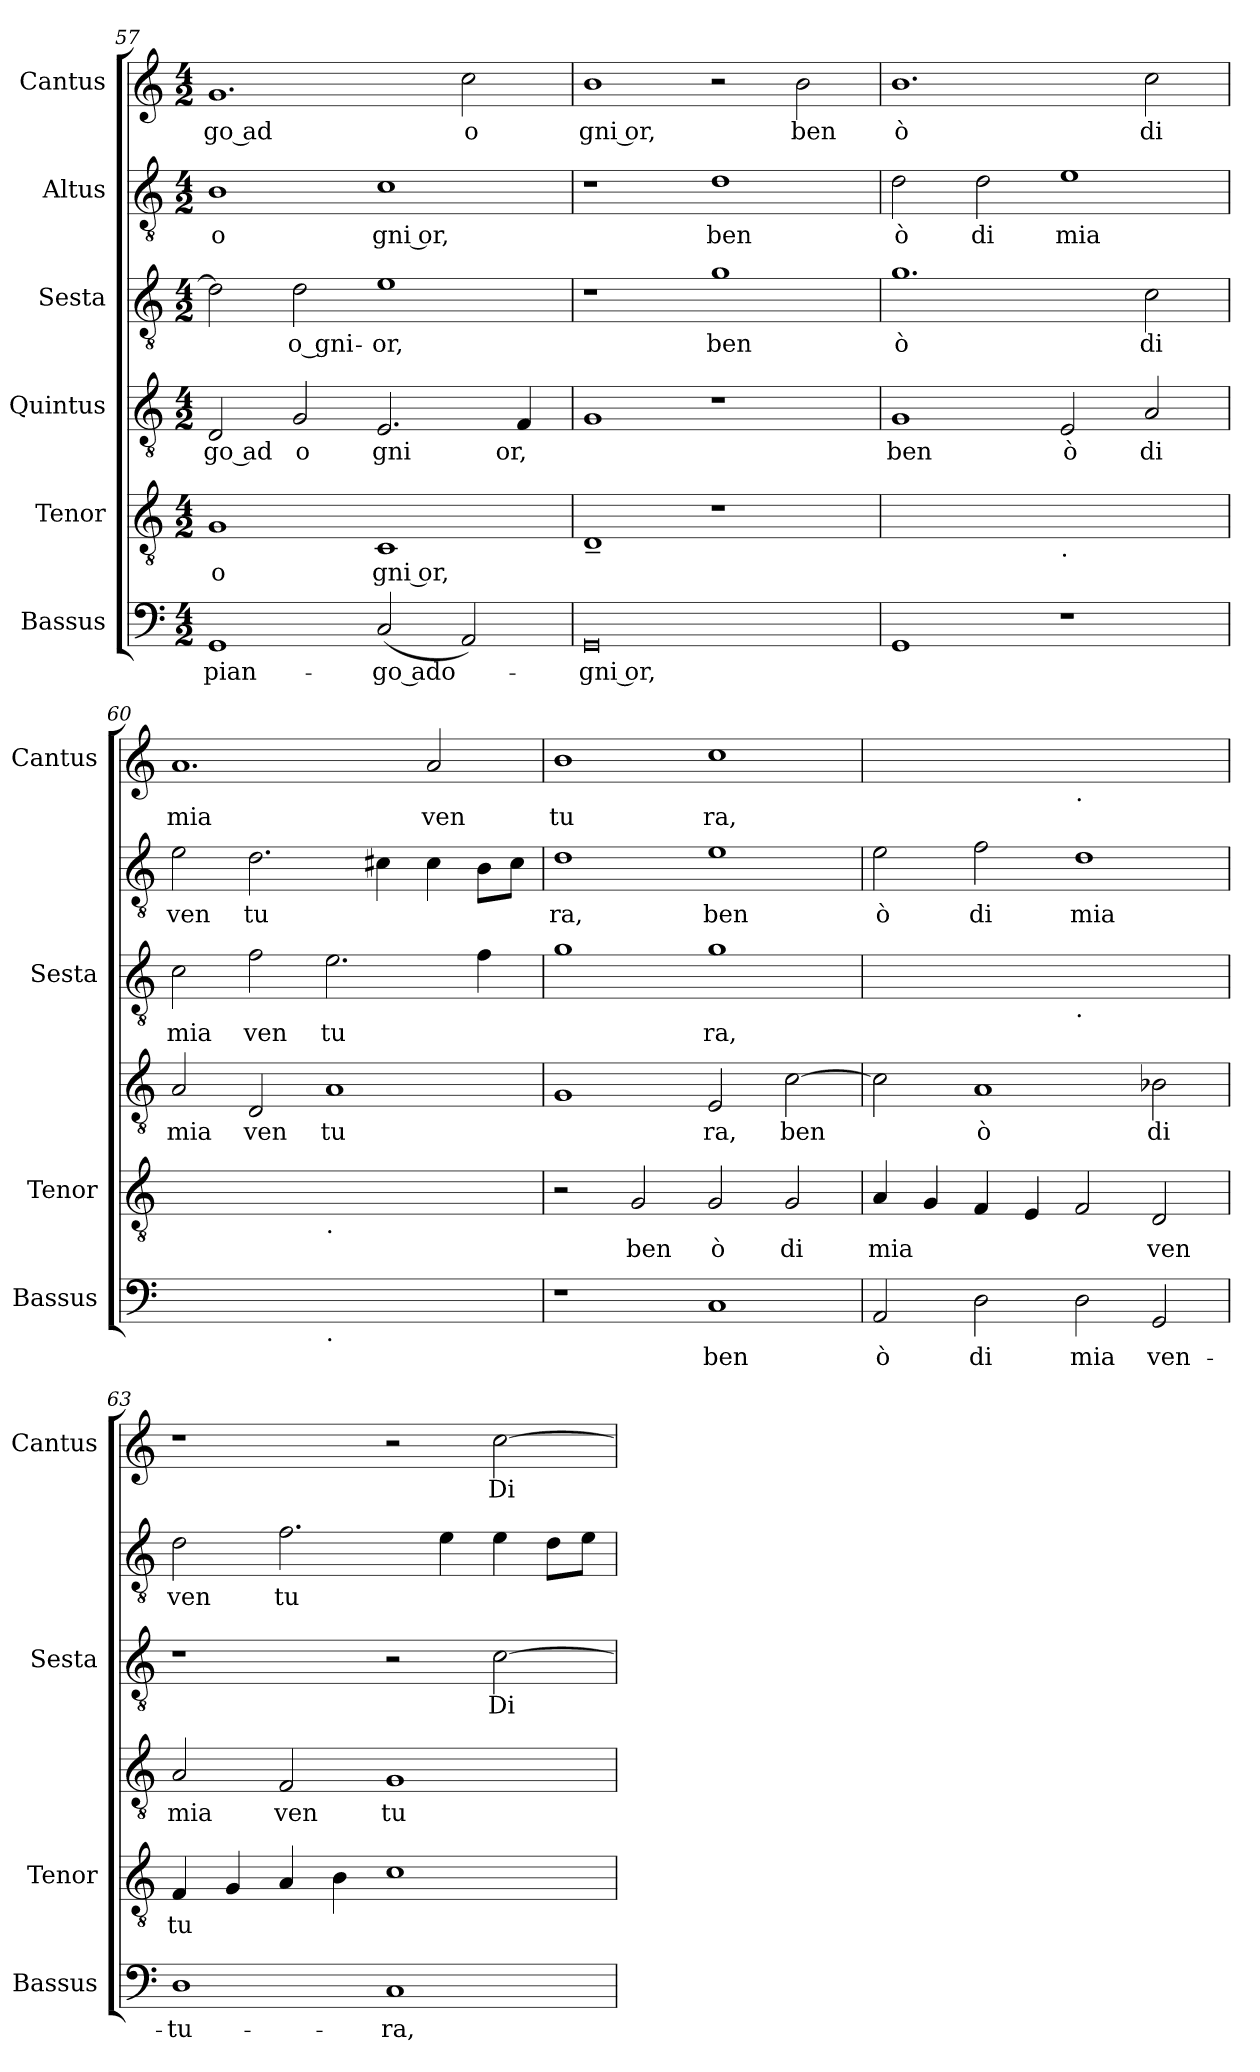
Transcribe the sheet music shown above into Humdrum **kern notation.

**kern	**text	**kern	**text	**kern	**text	**kern	**text	**kern	**text	**kern	**text
*part6	*part6	*part5	*part5	*part4	*part4	*part3	*part3	*part2	*part2	*part1	*part1
*staff6	*staff6	*staff5	*staff5	*staff4	*staff4	*staff3	*staff3	*staff2	*staff2	*staff1	*staff1
*I"Bassus	*	*I"Tenor	*	*I"Quintus	*	*I"Sesta	*	*I"Altus	*	*I"Cantus	*
*I'Bassus	*	*I'Tenor	*	*	*	*I'Sesta	*	*	*	*I'Cantus	*
*clefF4	*	*clefGv2	*	*clefGv2	*	*clefGv2	*	*clefGv2	*	*clefG2	*
*k[]	*	*k[]	*	*k[]	*	*k[]	*	*k[]	*	*k[]	*
*M4/2	*	*M4/2	*	*M4/2	*	*M4/2	*	*M4/2	*	*M4/2	*
=57	=57	=57	=57	=57	=57	=57	=57	=57	=57	=57	=57
1GG	pian-	1G	o	2D/	go ad	2d\]	.	1B	o	1.g	go ad
.	.	.	.	2G/	o	2d\	o gni-	.	.	.	.
(>2C/	-go ado-	1C	gni or,	2.E/	gni	1e	-or,	1c	gni or,	.	.
2AA/)	.	.	.	.	.	.	.	.	.	2cc\	o
.	.	.	.	4F/	or,	.	.	.	.	.	.
=58	=58	=58	=58	=58	=58	=58	=58	=58	=58	=58	=58
0GG	-gni or,	1D~	.	1G	.	1r	.	1r	.	1b	gni or,
.	.	1r	.	1r	.	1g	ben	1d	ben	2r	.
.	.	.	.	.	.	.	.	.	.	2b\	ben
=59	=59	=59	=59	=59	=59	=59	=59	=59	=59	=59	=59
*	*	*^	*	*	*	*	*	*	*	*	*
1GG	.	0ryy	1ryy	.	1G	ben	1.g	ò	2d\	ò	1.b	ò
.	.	.	.	.	.	.	.	.	2d\	di	.	.
!	!	!	!LO:TX:b:t=.	!	!	!	!	!	!	!	!	!
1r	.	.	1ryy	.	2E/	ò	.	.	1e	mia	.	.
.	.	.	.	.	2A/	di	2c\	di	.	.	2cc\	di
=60	=60	=60	=60	=60	=60	=60	=60	=60	=60	=60	=60	=60
*^	*	*	*	*	*	*	*	*	*	*	*	*
0ryy	1ryy	.	0ryy	1ryy	.	2A/	mia	2c\	mia	2e\	ven	1.a	mia
.	.	.	.	.	.	2D/	ven	2f\	ven	2.d\	tu	.	.
!	!	!	!	!LO:TX:b:t=.	!	!	!	!	!	!	!	!	!
!	!LO:TX:b:t=.	!	!	!	!	!	!	!	!	!	!	!	!
.	1ryy	.	.	1ryy	.	1A	tu	2.e\	tu	.	.	.	.
.	.	.	.	.	.	.	.	.	.	4c#X\	.	.	.
.	.	.	.	.	.	.	.	.	.	4c#\	.	2a/	ven
.	.	.	.	.	.	.	.	4f\	.	8B\L	.	.	.
.	.	.	.	.	.	.	.	.	.	8c#\J	.	.	.
*v	*v	*	*	*	*	*	*	*	*	*	*	*	*
*	*	*v	*v	*	*	*	*	*	*	*	*	*
=61	=61	=61	=61	=61	=61	=61	=61	=61	=61	=61	=61
1r	.	2r	.	1G	.	1g	.	1d	ra,	1b	tu
.	.	2G/	ben	.	.	.	.	.	.	.	.
1C	ben	2G/	ò	2E/	ra,	1g	ra,	1e	ben	1cc	ra,
.	.	2G/	di	[2c\	ben	.	.	.	.	.	.
=62	=62	=62	=62	=62	=62	=62	=62	=62	=62	=62	=62
*	*	*	*	*	*	*^	*	*	*	*^	*
2AA/	ò	4A/	mia	2c\]	.	0ryy	1ryy	.	2e\	ò	0ryy	1ryy	.
.	.	4G/	.	.	.	.	.	.	.	.	.	.	.
2D\	di	4F/	.	1A	ò	.	.	.	2f\	di	.	.	.
.	.	4E/	.	.	.	.	.	.	.	.	.	.	.
!	!	!	!	!	!	!	!	!	!	!	!	!LO:TX:b:t=.	!
!	!	!	!	!	!	!	!LO:TX:b:t=.	!	!	!	!	!	!
2D\	mia	2F/	.	.	.	.	1ryy	.	1d	mia	.	1ryy	.
2GG/	ven-	2D/	ven	2B-X\	di	.	.	.	.	.	.	.	.
*	*	*	*	*	*	*v	*v	*	*	*	*v	*v	*
=63	=63	=63	=63	=63	=63	=63	=63	=63	=63	=63	=63
1D	-tu-	4F/	tu	2A/	mia	1r	.	2d\	ven	1r	.
.	.	4G/	.	.	.	.	.	.	.	.	.
.	.	4A/	.	2F/	ven	.	.	2.f\	tu	.	.
.	.	4B\	.	.	.	.	.	.	.	.	.
1C	-ra,	1c	.	1G	tu	2r	.	.	.	2r	.
.	.	.	.	.	.	.	.	4e\	.	.	.
.	.	.	.	.	.	[2c\	Di	4e\	.	[2cc\	Di
.	.	.	.	.	.	.	.	8d\L	.	.	.
.	.	.	.	.	.	.	.	8e\J	.	.	.
=	=	=	=	=	=	=	=	=	=	=	=
*-	*-	*-	*-	*-	*-	*-	*-	*-	*-	*-	*-
